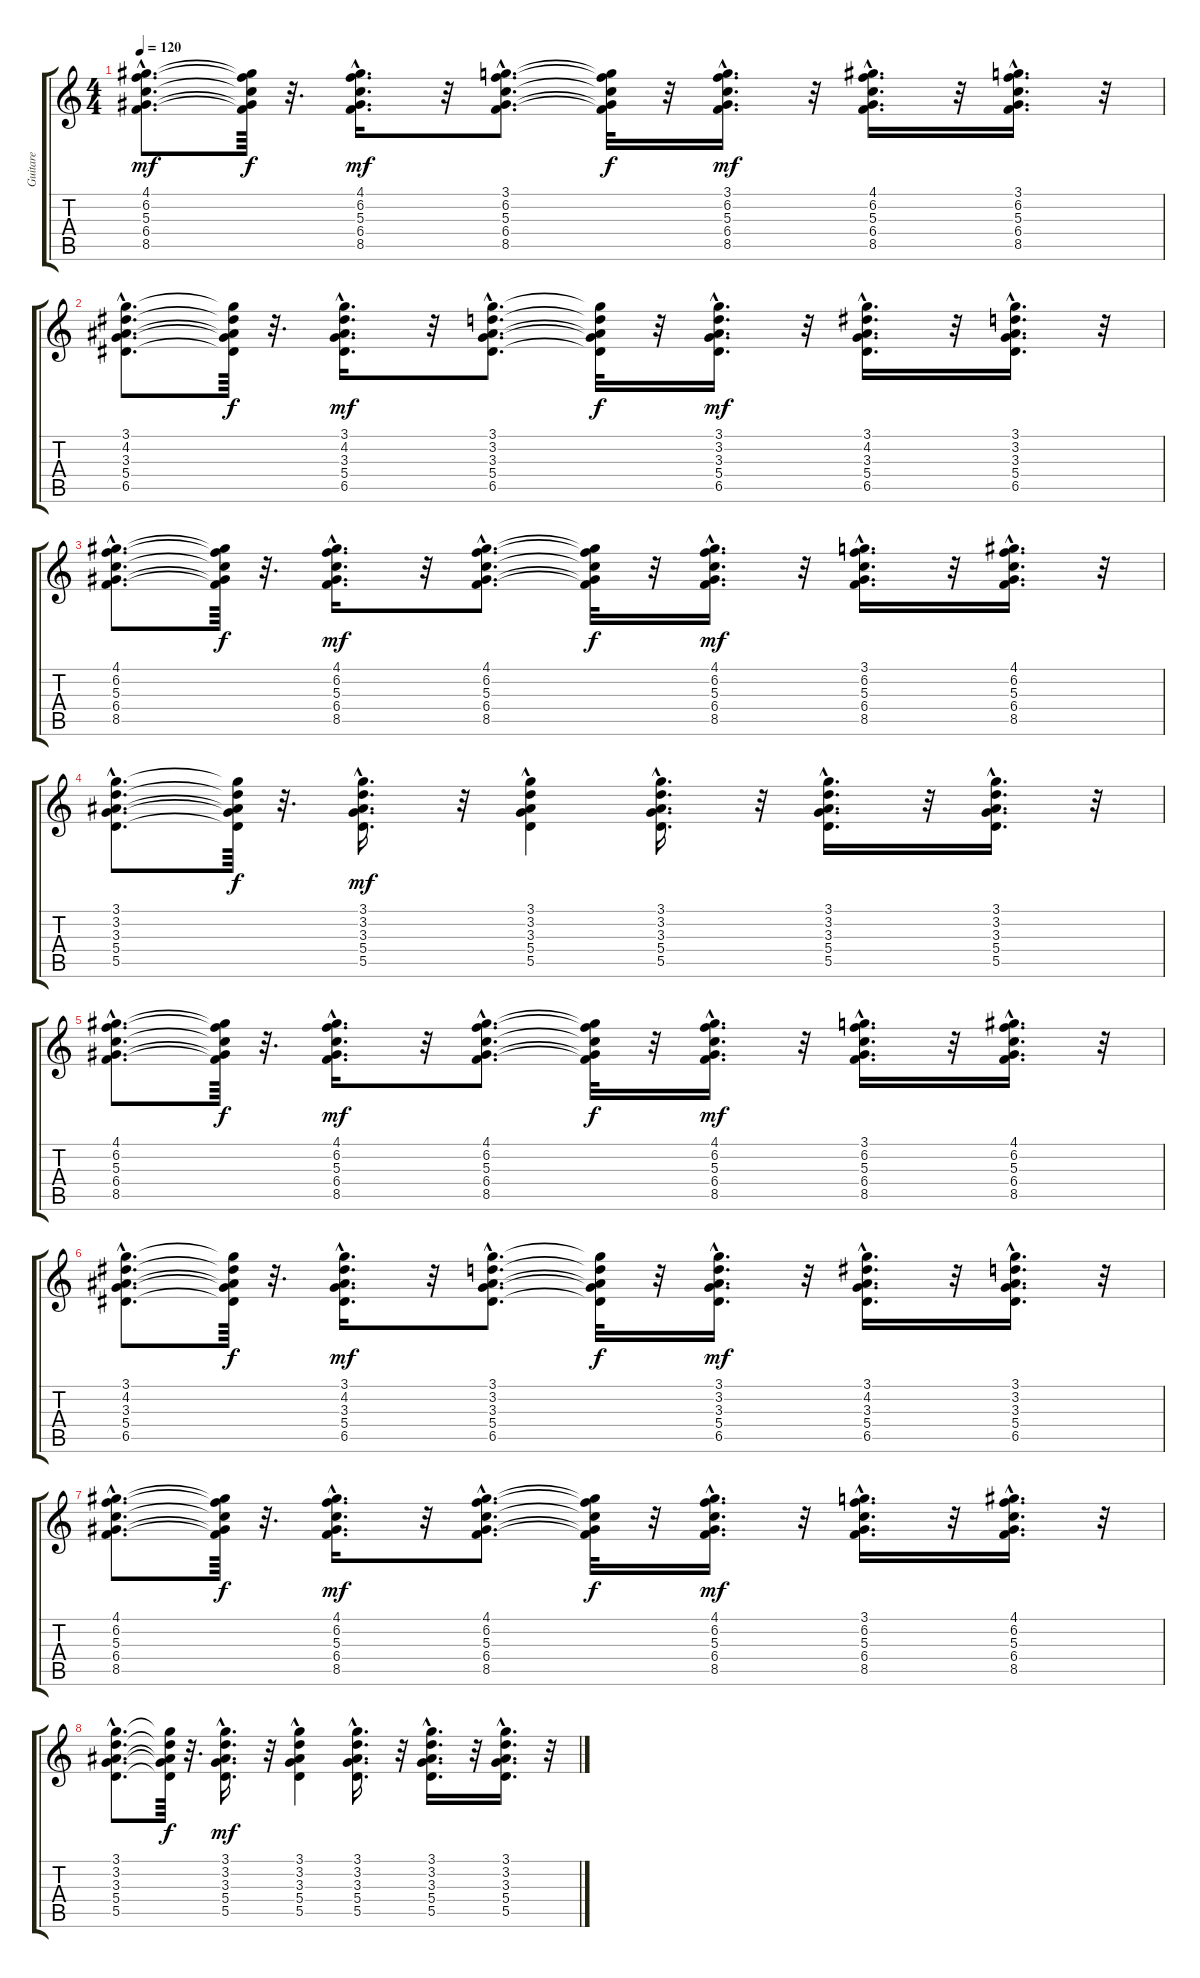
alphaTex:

\track ("Guitare" "Guitare") {instrument acousticguitarnylon}
\staff {score tabs}
\tuning (E4 B3 G3 D3 A2 E2) {hide}
\ts (4 4)
\tempo 120
\clef g2
\ks c
(4.1{hac} 6.2{hac} 5.3{hac} 6.4{hac} 8.5{hac}).8{d dy mf} (4.1{t} 6.2{t} 5.3{t} 6.4{t} 8.5{t}).64{dy f} r.32{d} (4.1{hac} 6.2{hac} 5.3{hac} 6.4{hac} 8.5{hac}).16{d dy mf} r.32 (3.1{hac} 6.2{hac} 5.3{hac} 6.4{hac} 8.5{hac}).8{d} (3.1{t} 6.2{t} 5.3{t} 6.4{t} 8.5{t}).32{dy f} r.32 (3.1{hac} 6.2{hac} 5.3{hac} 6.4{hac} 8.5{hac}).16{d dy mf} r.32 (4.1{hac} 6.2{hac} 5.3{hac} 6.4{hac} 8.5{hac}).16{d} r.32 (3.1{hac} 6.2{hac} 5.3{hac} 6.4{hac} 8.5{hac}).16{d} r.32 |
(3.1{hac} 4.2{hac} 3.3{hac} 5.4{hac} 6.5{hac}).8{d} (3.1{t} 4.2{t} 3.3{t} 5.4{t} 6.5{t}).64{dy f} r.32{d} (3.1{hac} 4.2{hac} 3.3{hac} 5.4{hac} 6.5{hac}).16{d dy mf} r.32 (3.1{hac} 3.2{hac} 3.3{hac} 5.4{hac} 6.5{hac}).8{d} (3.1{t} 3.2{t} 3.3{t} 5.4{t} 6.5{t}).32{dy f} r.32 (3.1{hac} 3.2{hac} 3.3{hac} 5.4{hac} 6.5{hac}).16{d dy mf} r.32 (3.1{hac} 4.2{hac} 3.3{hac} 5.4{hac} 6.5{hac}).16{d} r.32 (3.1{hac} 3.2{hac} 3.3{hac} 5.4{hac} 6.5{hac}).16{d} r.32 |
(4.1{hac} 6.2{hac} 5.3{hac} 6.4{hac} 8.5{hac}).8{d} (4.1{t} 6.2{t} 5.3{t} 6.4{t} 8.5{t}).64{dy f} r.32{d} (4.1{hac} 6.2{hac} 5.3{hac} 6.4{hac} 8.5{hac}).16{d dy mf} r.32 (4.1{hac} 6.2{hac} 5.3{hac} 6.4{hac} 8.5{hac}).8{d} (4.1{t} 6.2{t} 5.3{t} 6.4{t} 8.5{t}).32{dy f} r.32 (4.1{hac} 6.2{hac} 5.3{hac} 6.4{hac} 8.5{hac}).16{d dy mf} r.32 (3.1{hac} 6.2{hac} 5.3{hac} 6.4{hac} 8.5{hac}).16{d} r.32 (4.1{hac} 6.2{hac} 5.3{hac} 6.4{hac} 8.5{hac}).16{d} r.32 |
(3.1{hac} 3.2{hac} 3.3{hac} 5.4{hac} 5.5{hac}).8{d} (3.1{t} 3.2{t} 3.3{t} 5.4{t} 5.5{t}).64{dy f} r.32{d} (3.1{hac} 3.2{hac} 3.3{hac} 5.4{hac} 5.5{hac}).16{d dy mf} r.32 (3.1 3.2 3.3 5.4{hac} 5.5).4 (3.1{hac} 3.2{hac} 3.3{hac} 5.4{hac} 5.5{hac}).16{d} r.32 (3.1{hac} 3.2{hac} 3.3{hac} 5.4{hac} 5.5{hac}).16{d} r.32 (3.1{hac} 3.2{hac} 3.3{hac} 5.4{hac} 5.5{hac}).16{d} r.32 |
(4.1{hac} 6.2{hac} 5.3{hac} 6.4{hac} 8.5{hac}).8{d} (4.1{t} 6.2{t} 5.3{t} 6.4{t} 8.5{t}).64{dy f} r.32{d} (4.1{hac} 6.2{hac} 5.3{hac} 6.4{hac} 8.5{hac}).16{d dy mf} r.32 (4.1{hac} 6.2{hac} 5.3{hac} 6.4{hac} 8.5{hac}).8{d} (4.1{t} 6.2{t} 5.3{t} 6.4{t} 8.5{t}).32{dy f} r.32 (4.1{hac} 6.2{hac} 5.3{hac} 6.4{hac} 8.5{hac}).16{d dy mf} r.32 (3.1{hac} 6.2{hac} 5.3{hac} 6.4{hac} 8.5{hac}).16{d} r.32 (4.1{hac} 6.2{hac} 5.3{hac} 6.4{hac} 8.5{hac}).16{d} r.32 |
(3.1{hac} 4.2{hac} 3.3{hac} 5.4{hac} 6.5{hac}).8{d} (3.1{t} 4.2{t} 3.3{t} 5.4{t} 6.5{t}).64{dy f} r.32{d} (3.1{hac} 4.2{hac} 3.3{hac} 5.4{hac} 6.5{hac}).16{d dy mf} r.32 (3.1{hac} 3.2{hac} 3.3{hac} 5.4{hac} 6.5{hac}).8{d} (3.1{t} 3.2{t} 3.3{t} 5.4{t} 6.5{t}).32{dy f} r.32 (3.1{hac} 3.2{hac} 3.3{hac} 5.4{hac} 6.5{hac}).16{d dy mf} r.32 (3.1{hac} 4.2{hac} 3.3{hac} 5.4{hac} 6.5{hac}).16{d} r.32 (3.1{hac} 3.2{hac} 3.3{hac} 5.4{hac} 6.5{hac}).16{d} r.32 |
(4.1{hac} 6.2{hac} 5.3{hac} 6.4{hac} 8.5{hac}).8{d} (4.1{t} 6.2{t} 5.3{t} 6.4{t} 8.5{t}).64{dy f} r.32{d} (4.1{hac} 6.2{hac} 5.3{hac} 6.4{hac} 8.5{hac}).16{d dy mf} r.32 (4.1{hac} 6.2{hac} 5.3{hac} 6.4{hac} 8.5{hac}).8{d} (4.1{t} 6.2{t} 5.3{t} 6.4{t} 8.5{t}).32{dy f} r.32 (4.1{hac} 6.2{hac} 5.3{hac} 6.4{hac} 8.5{hac}).16{d dy mf} r.32 (3.1{hac} 6.2{hac} 5.3{hac} 6.4{hac} 8.5{hac}).16{d} r.32 (4.1{hac} 6.2{hac} 5.3{hac} 6.4{hac} 8.5{hac}).16{d} r.32 |
(3.1{hac} 3.2{hac} 3.3{hac} 5.4{hac} 5.5{hac}).8{d} (3.1{t} 3.2{t} 3.3{t} 5.4{t} 5.5{t}).64{dy f} r.32{d} (3.1{hac} 3.2{hac} 3.3{hac} 5.4{hac} 5.5{hac}).16{d dy mf} r.32 (3.1 3.2 3.3 5.4{hac} 5.5).4 (3.1{hac} 3.2{hac} 3.3{hac} 5.4{hac} 5.5{hac}).16{d} r.32 (3.1{hac} 3.2{hac} 3.3{hac} 5.4{hac} 5.5{hac}).16{d} r.32 (3.1{hac} 3.2{hac} 3.3{hac} 5.4{hac} 5.5{hac}).16{d} r.32
